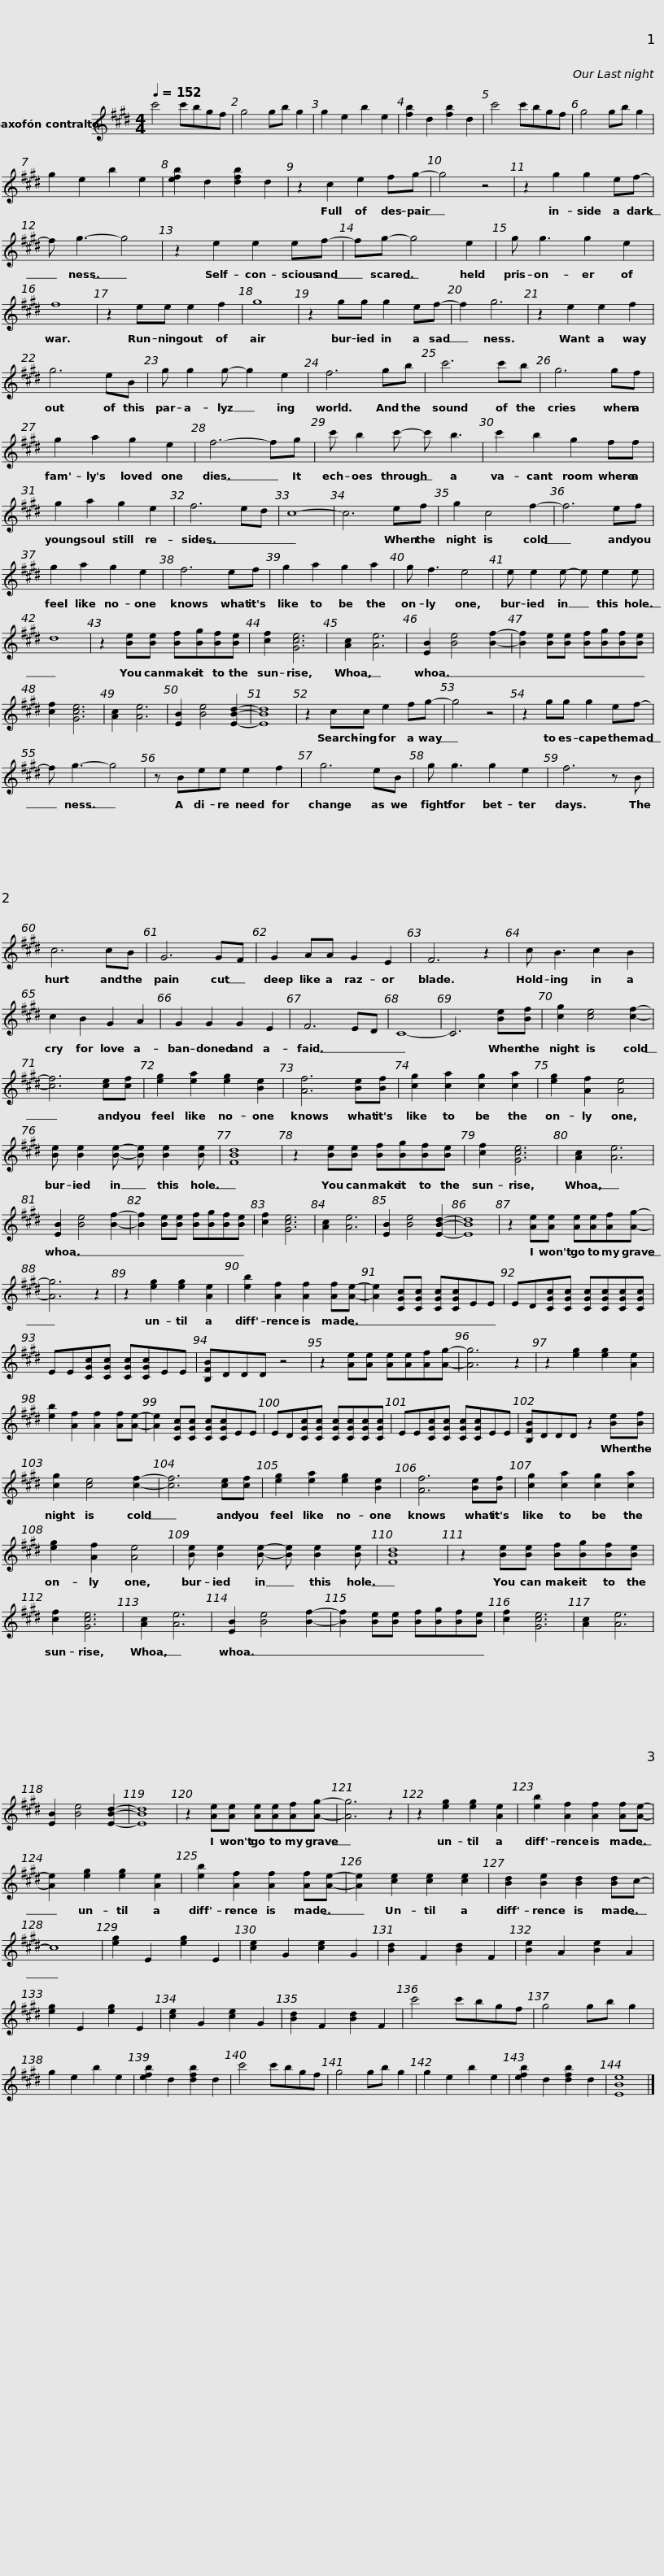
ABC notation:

X:1
L:1/8
Q:1/4=152
M:4/4
I:linebreak $
K:none
V:1 treble transpose=-9
V:1
[K:E] c'4 c'bgf | g4 gb g2 | g2 e2 b2 e2 | [fb]2 d2 [fb]2 d2 | c'4 c'bgf | %5
 g4 gb g2 | g2 e2 b2 e2 | [efb]2 d2 [dfb]2 d2 |$ z2 c2 e2 fg- | g4 z4 | %10
 z2 g2 g2 ef- | f g3- g4 | z2 e2 e2 ef- | fg- g4 e2 |$ g g3 g2 e2 | %15
 f8 | z2 ee e2 f2 | g8 | z2 gg g2 ef- | f2 g6 | %20
 z2 e2 e2 f2 |$ g6 eB | g g2 g- g2 e2 | f6 gb | c'6 c'b | %25
 g6 gf | g2 a2 g2 e2 |$ f6- fg | c' b2 c'- c' b3 | c'2 b2 g2 ff | %30
 g2 a2 g2 e2 | f6 ed | c8- |$ c6 ef | g2 c4 f2- | %35
 f6 ef | g2 a2 g2 e2 | f6 ef | g2 a2 g2 a2 |$ g f3 e4 | %40
 e e2 e- e e2 e | d8 | z2 [Be][Be] [Bf][Bg][Bf][Be] | [cf]2 [Gce]6 | [Ac]2 [Ae]6 | %45
 [EB]2 [Be]4 [Bf]2- |$ [Bf]2 [Be][Be] [Bf][Bg][Bf][Be] | [cf]2 [Gce]6 | [Ac]2 [Ae]6 | [EB]2 [Be]4 [EBd]2- | %50
 [EBd]8 | z2 cc e2 fg- | g4 z4 | z2 gg g2 ef- |$ f g3- g4 | %55
 z Bee e2 f2 | g6 eB | g g3 g2 e2 | f6 z B | c6 cB | %60
 G6 GF |$ G2 AA G2 E2 | F6 z2 | c B3 c2 B2 | c2 B2 G2 A2 | %65
 G2 G2 G2 E2 | F6 ED | C8- |$ C6 [Be][Bf] | [cg]2 [ce]4 [cf]2- | %70
 [cf]6 [ce][cf] | [eg]2 [ea]2 [eg]2 [Be]2 | [Af]6 [Be][Bf] | [cg]2 [ca]2 [cg]2 [ca]2 |$ [eg]2 [Af]2 [Ae]4 | %75
 [Be] [Be]2 [Be]- [Be] [Be]2 [Be] | [FBd]8 | z2 [Be][Be] [Bf][Bg][Bf][Be] | [cf]2 [Gce]6 | [Ac]2 [Ae]6 | %80
 [EB]2 [Be]4 [Bf]2- |$ [Bf]2 [Be][Be] [Bf][Bg][Bf][Be] | [cf]2 [Gce]6 | [Ac]2 [Ae]6 | [EB]2 [Be]4 [EBd]2- | %85
 [EBd]8 | z2 [Ae][Ae] [Ae][Ae][Af][Ag]- | [Ag]6 z2 | z2 [eg]2 [eg]2 [Ae]2 |$ [eb]2 [Af]2 [Af]2 [Af][Ae]- | %90
 [Ae]2 [CGc][CGc] [CGc][CGc]EE | ED[CGc][CGc] [CGc][CGc][CGc][CGc] | EE[CGc][CGc] [CGc][CGc]EE | [B,FB]DDD z4 |$ z2 [Ae][Ae] [Ae][Ae][Af][Ag]- | %95
 [Ag]6 z2 | z2 [eg]2 [eg]2 [Ae]2 | [eb]2 [Af]2 [Af]2 [Af][Ae]- | [Ae]2 [CGc][CGc] [CGc][CGc]EE | ED[CGc][CGc] [CGc][CGc][CGc][CGc] |$ %100
 EE[CGc][CGc] [CGc][CGc]EE | [B,FB]DDD z2 [Be][Bf] | [cg]2 [ce]4 [cf]2- | [cf]6 [ce][cf] | [eg]2 [ea]2 [eg]2 [Be]2 |$ %105
 [Af]6 [Be][Bf] | [cg]2 [ca]2 [cg]2 [ca]2 | [eg]2 [Af]2 [Ae]4 | [Be] [Be]2 [Be]- [Be] [Be]2 [Be] | [FBd]8 | %110
 z2 [Be][Be] [Bf][Bg][Bf][Be] |$ [cf]2 [Gce]6 | [Ac]2 [Ae]6 | [EB]2 [Be]4 [Bf]2- | [Bf]2 [Be][Be] [Bf][Bg][Bf][Be] | %115
 [cf]2 [Gce]6 | [Ac]2 [Ae]6 | [EB]2 [Be]4 [EBd]2- | [EBd]8 | z2 [Ae][Ae] [Ae][Ae][Af][Ag]- |$ %120
 [Ag]6 z2 | z2 [eg]2 [eg]2 [Ae]2 | [eb]2 [Af]2 [Af]2 [Af][Ae]- | [Ae]2 [eg]2 [eg]2 [Ae]2 | [eb]2 [Af]2 [Af]2 [Af][Ae]- | %125
 [Ae]2 [ce]2 [ce]2 [ce]2 |$ [Bd]2 [Be]2 [Bd]2 [Bd]c- | c8 | [eg]2 E2 [eg]2 E2 | [ce]2 G2 [ce]2 G2 | %130
 [Bd]2 F2 [Bd]2 F2 | [Be]2 A2 [Be]2 A2 | [eg]2 E2 [eg]2 E2 | [ce]2 G2 [ce]2 G2 | [Bd]2 F2 [Bd]2 F2 |$ %135
 c'4 c'bgf | g4 gb g2 | g2 e2 b2 e2 | [efb]2 d2 [dfb]2 d2 | c'4 c'bgf | %140
 g4 gb g2 | g2 e2 b2 e2 | [efb]2 d2 [dfb]2 d2 | [EBe]8 |] %144
